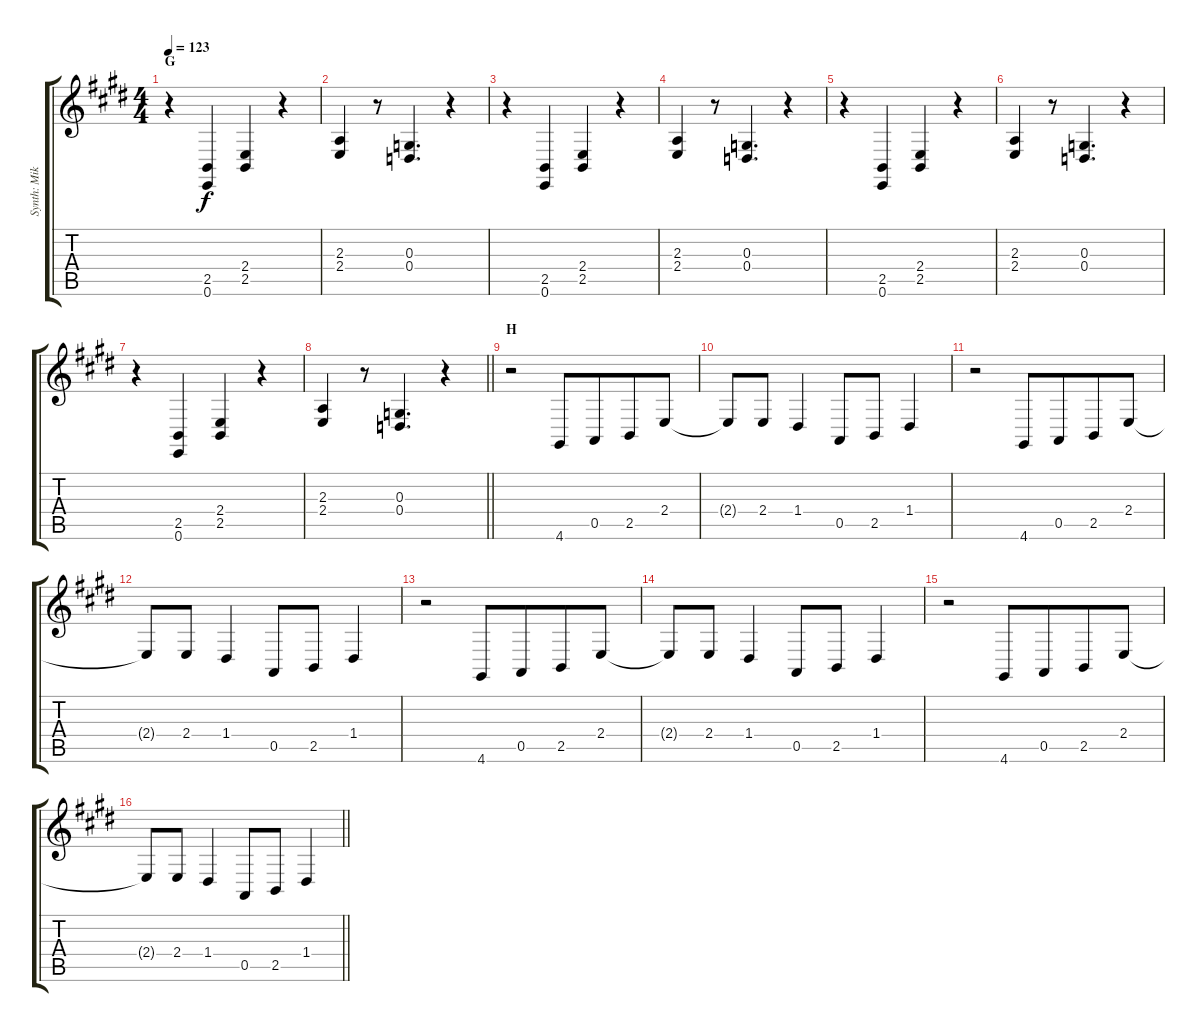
\track ("Synth: Mike" "Synth: Mik") {instrument synthstrings1}
\staff {score tabs}
\tuning (E4 B3 G3 D3 A2 E2) {hide}
\ts (4 4)
\section ("" "G")
\tempo 123
\clef g2
\ks e
r.4{dy f} (2.5 0.6).4 (2.4 2.5).4 r.4 |
(2.3 2.4).4 r.8 (0.3 0.4).4{d} r.4 |
r.4 (2.5 0.6).4 (2.4 2.5).4 r.4 |
(2.3 2.4).4 r.8 (0.3 0.4).4{d} r.4 |
r.4 (2.5 0.6).4 (2.4 2.5).4 r.4 |
(2.3 2.4).4 r.8 (0.3 0.4).4{d} r.4 |
r.4 (2.5 0.6).4 (2.4 2.5).4 r.4 |
\barLineRight lightlight
(2.3 2.4).4 r.8 (0.3 0.4).4{d} r.4 |
\section ("" "H")
r.2{volume 11 instrument glockenspiel} 4.6.8 0.5.8{beam merge} 2.5.8 2.4.8 |
2.4{t}.8 2.4.8 1.4.4 0.5.8 2.5.8 1.4.4 |
r.2 4.6.8 0.5.8{beam merge} 2.5.8 2.4.8 |
2.4{t}.8 2.4.8 1.4.4 0.5.8 2.5.8 1.4.4 |
r.2 4.6.8 0.5.8{beam merge} 2.5.8 2.4.8 |
2.4{t}.8 2.4.8 1.4.4 0.5.8 2.5.8 1.4.4 |
r.2 4.6.8 0.5.8{beam merge} 2.5.8 2.4.8 |
\barLineRight lightlight
2.4{t}.8 2.4.8 1.4.4 0.5.8 2.5.8 1.4.4
